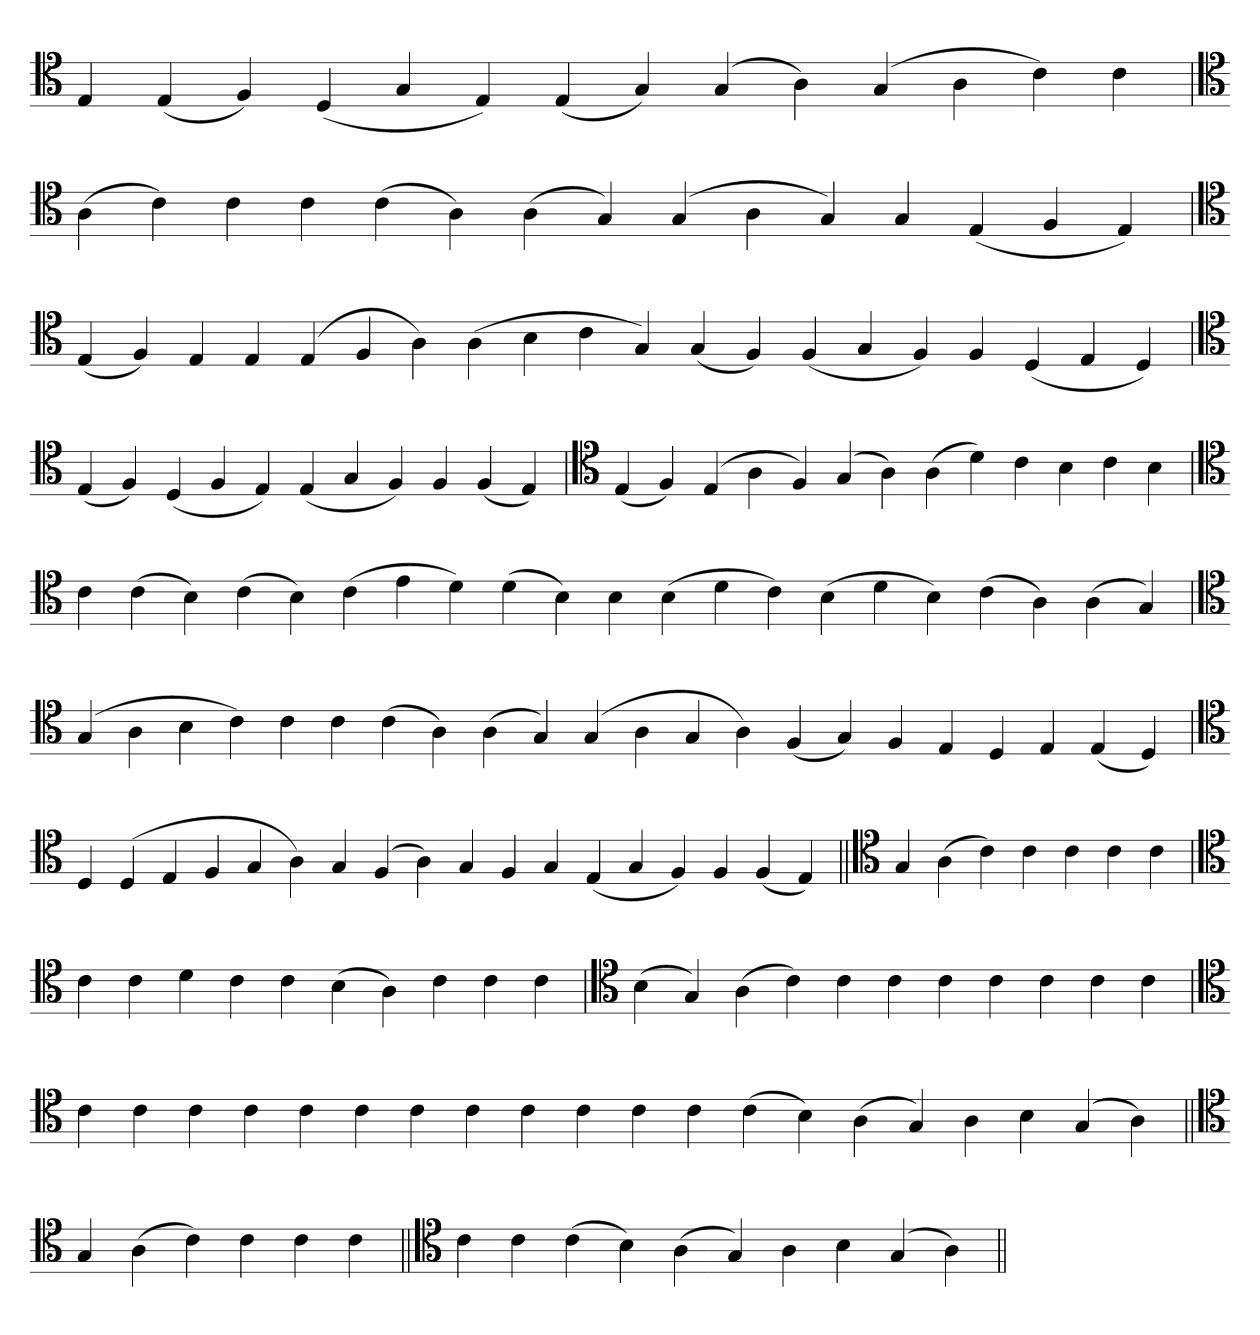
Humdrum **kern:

**kern
*part1
*staff1
*clefC4
=
4E
(4E
4F)
(4D
4G
4E)
(4E
4G)
(4G
4A)
(4G
4A
4c)
4c
=`
*clefC4
(4A
4c)
4c
4c
(4c
4A)
(4A
4G)
(4G
4A
4G)
4G
(4E
4F
4E)
='
*clefC4
(4E
4F)
4E
4E
(4E
4F
4A)
(4A
4B
4c
4G)
(4G
4F)
(4F
4G
4F)
4F
(4D
4E
4D)
=`
*clefC4
(4E
4F)
(4D
4F
4E)
(4E
4G
4F)
4F
(4F
4E)
=
*clefC4
(4E
4F)
(4E
4A
4F)
(4G
4A)
(4A
4d)
4c
4B
4c
4B
=`
*clefC4
4c
(4c
4B)
(4c
4B)
(4c
4e
4d)
(4d
4B)
4B
(4B
4d
4c)
(4B
4d
4B)
(4c
4A)
(4A
4G)
=
*clefC4
(4G
4A
4B
4c)
4c
4c
(4c
4A)
(4A
4G)
(4G
4A
4G
4A)
(4F
4G)
4F
4E
4D
4E
(4E
4D)
='
*clefC4
4D
(4D
4E
4F
4G
4A)
4G
(4F
4A)
4G
4F
4G
(4E
4G
4F)
4F
(4F
4E)
=||
*clefC4
4G
(4A
4c)
4c
4c
4c
4c
=`
*clefC4
4c
4c
4d
4c
4c
(4B
4A)
4c
4c
4c
=
*clefC4
(4B
4G)
(4A
4c)
4c
4c
4c
4c
4c
4c
4c
=`
*clefC4
4c
4c
4c
4c
4c
4c
4c
4c
4c
4c
4c
4c
(4c
4B)
(4A
4G)
4A
4B
(4G
4A)
=||
*clefC4
4G
(4A
4c)
4c
4c
4c
=||
*clefC4
4c
4c
(4c
4B)
(4A
4G)
4A
4B
(4G
4A)
=||
*-
